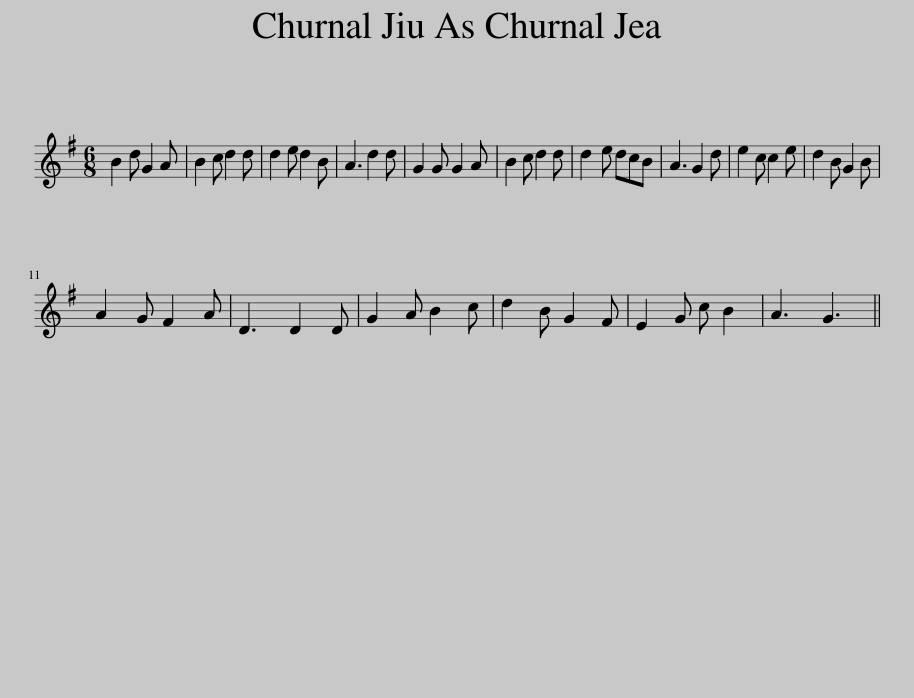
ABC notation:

X:1
L:1/8
M:6/8
I:linebreak $
K:G
V:1 treble
V:1
 B2 d G2 A | B2 c d2 d | d2 e d2 B | A3 d2 d | G2 G G2 A | %5
 B2 c d2 d | d2 e dcB | A3 G2 d | e2 c c2 e | d2 B G2 B |$ %10
 A2 G F2 A | D3 D2 D | G2 A B2 c | d2 B G2 F | E2 G c B2 | %15
 A3 G3 || %16
